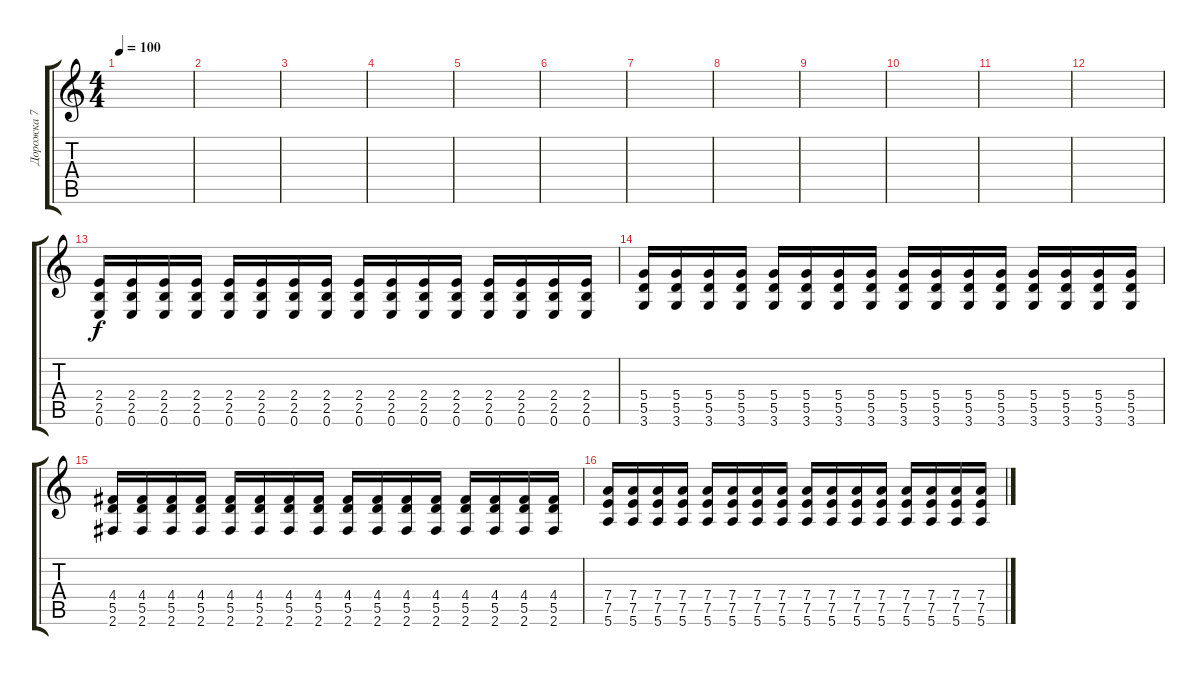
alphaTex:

\track ("Дорожка 7" "Дорожка 7") {instrument distortionguitar}
\staff {score tabs}
\tuning (E4 B3 G3 D3 A2 E2) {hide}
\ts (4 4)
\tempo 100
\clef g2
\ks c
|
|
|
|
|
|
|
|
|
|
|
|
(2.4 2.5 0.6).16 (2.4 2.5 0.6).16 (2.4 2.5 0.6).16 (2.4 2.5 0.6).16 (2.4 2.5 0.6).16 (2.4 2.5 0.6).16 (2.4 2.5 0.6).16 (2.4 2.5 0.6).16 (2.4 2.5 0.6).16 (2.4 2.5 0.6).16 (2.4 2.5 0.6).16 (2.4 2.5 0.6).16 (2.4 2.5 0.6).16 (2.4 2.5 0.6).16 (2.4 2.5 0.6).16 (2.4 2.5 0.6).16 |
(5.4 5.5 3.6).16 (5.4 5.5 3.6).16 (5.4 5.5 3.6).16 (5.4 5.5 3.6).16 (5.4 5.5 3.6).16 (5.4 5.5 3.6).16 (5.4 5.5 3.6).16 (5.4 5.5 3.6).16 (5.4 5.5 3.6).16 (5.4 5.5 3.6).16 (5.4 5.5 3.6).16 (5.4 5.5 3.6).16 (5.4 5.5 3.6).16 (5.4 5.5 3.6).16 (5.4 5.5 3.6).16 (5.4 5.5 3.6).16 |
(4.4 5.5 2.6).16 (4.4 5.5 2.6).16 (4.4 5.5 2.6).16 (4.4 5.5 2.6).16 (4.4 5.5 2.6).16 (4.4 5.5 2.6).16 (4.4 5.5 2.6).16 (4.4 5.5 2.6).16 (4.4 5.5 2.6).16 (4.4 5.5 2.6).16 (4.4 5.5 2.6).16 (4.4 5.5 2.6).16 (4.4 5.5 2.6).16 (4.4 5.5 2.6).16 (4.4 5.5 2.6).16 (4.4 5.5 2.6).16 |
(7.4 7.5 5.6).16 (7.4 7.5 5.6).16 (7.4 7.5 5.6).16 (7.4 7.5 5.6).16 (7.4 7.5 5.6).16 (7.4 7.5 5.6).16 (7.4 7.5 5.6).16 (7.4 7.5 5.6).16 (7.4 7.5 5.6).16 (7.4 7.5 5.6).16 (7.4 7.5 5.6).16 (7.4 7.5 5.6).16 (7.4 7.5 5.6).16 (7.4 7.5 5.6).16 (7.4 7.5 5.6).16 (7.4 7.5 5.6).16
